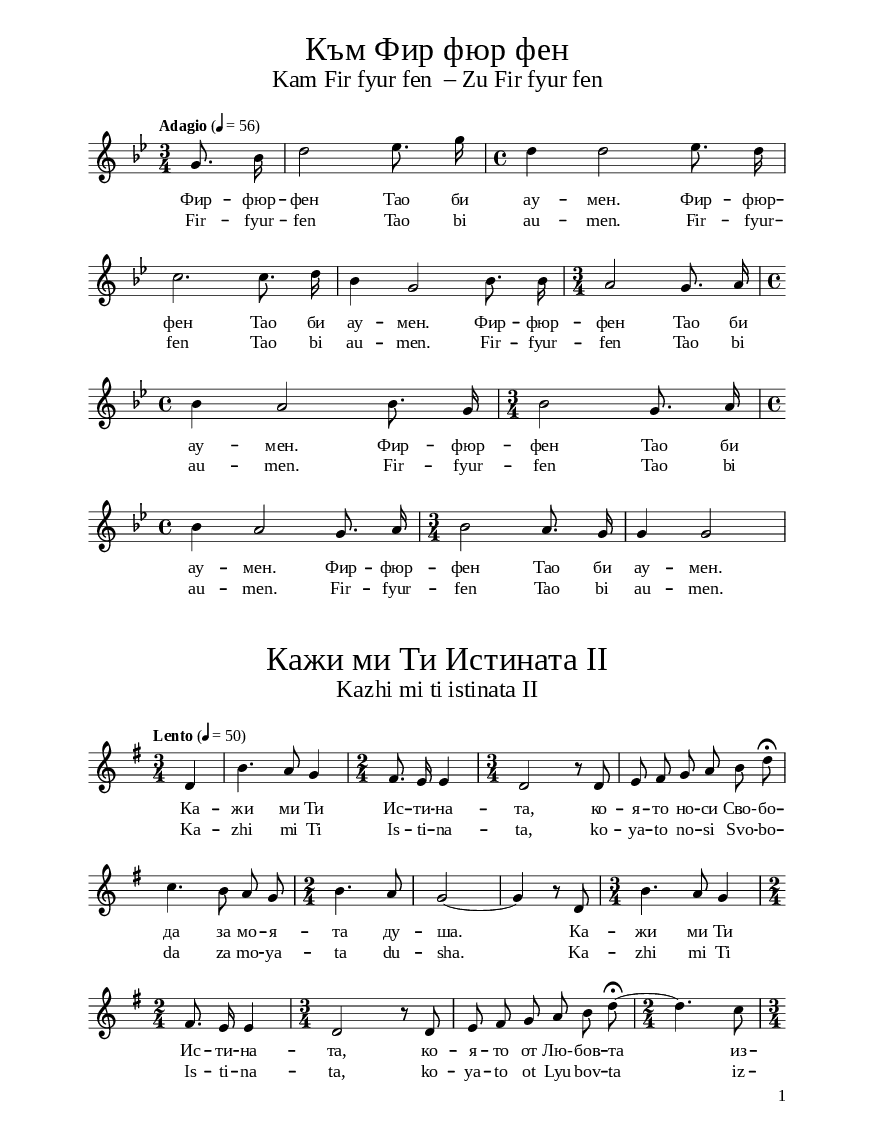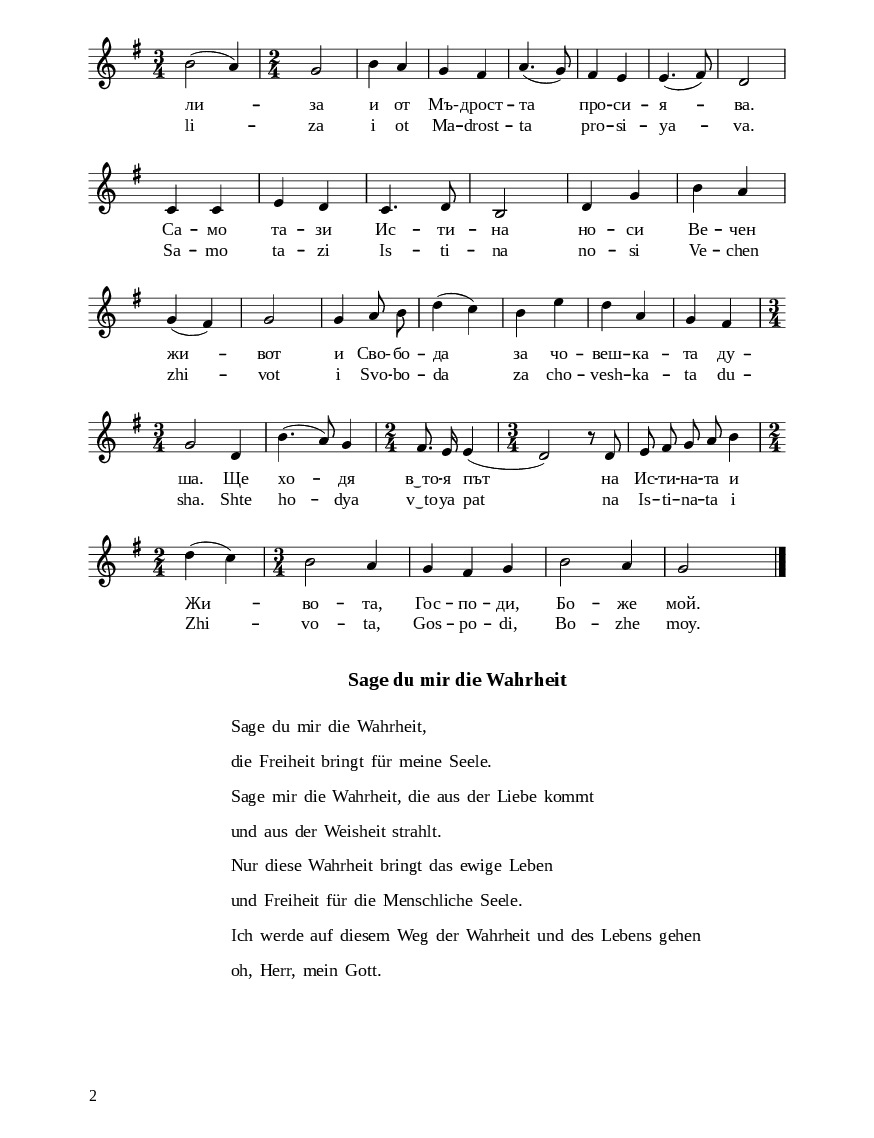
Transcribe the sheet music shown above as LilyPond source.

\version "2.24.0"

% include paper part and global functions
\include "include/globals.ily"

\bookpart {
  \include "include/bookpart-paper.ily"
  \score {
    \include "include/score-layout.ily"

    \new Voice \relative  c' {
      \clef treble
      \key g \minor
      \time 3/4
      \tempoFunc "Adagio" 4 "56"
      \autoBeamOff

      \partial 4 g'8. bes16 | d2 es8. g16 | \time 4/4 d4 d2 es8. d16 | \break

      c2. c8. d16 | bes4 g2 bes8. bes16 | \time 3/4 a2 g8. a16| \time 4/4 \break

      bes4 a2 bes8. g16 | \time 3/4 bes2 g8. a16 | \time 4/4 \break

      bes4 a2 g8. a16| \time 3/4 bes2 a8. g16 | g4 g2| \break
    }

    \addlyrics {
      Фир -- фюр --
      фен Тао би ау -- мен. Фир -- фюр --
      фен Тао би ау -- мен. Фир -- фюр --
      фен Тао би ау -- мен. Фир -- фюр --
      фен Тао би ау -- мен. Фир -- фюр --
      фен Тао би ау -- мен.}
      \addlyrics {
        Fir -- fyur --
        fen Tao bi au -- men. Fir -- fyur --
        fen Tao bi au -- men. Fir -- fyur --
        fen Tao bi au -- men. Fir -- fyur --
        fen Tao bi au -- men. Fir -- fyur --
        fen Tao bi au -- men.}

        \header {
          title = \titleFunc "Към Фир фюр фен" "Kam Fir fyur fen  – Zu Fir fyur fen"
        }

        \midi{}

      } % score



     \include "include/bookpart-paper.ily"
  \score {
    \include "include/score-layout.ily"

    \new Voice \absolute {
      \clef treble
      \key g \major
      \time 3/4
      \tempoFunc "Lento" 4 "50"
      \autoBeamOff

      \partial 4
      d'4 | % 2
      b'4.  a'8  g'4 | % 3
      \time 2/4  | % 3
      fis'8.  e'16  e'4 | % 4
      \time 3/4  | % 4
      d'2 r8  d'8 | % 5
      e'8  fis'8  g'8  a'8
      b'8  d''8 ^\fermata \break | % 6
      c''4.  b'8  a'8  g'8 | % 7
      \time 2/4  | % 7
      b'4.  a'8 | % 8
      g'2 ~ | % 9
      g'4 r8  d'8 |
      \time 3/4  |
      b'4.  a'8  g'4 \break | % 11
      \time 2/4  | % 11
      fis'8.  e'16  e'4  | % 12
      \time 3/4  | % 12
      d'2 r8  d'8 | % 13
      e'8  fis'8  g'8  a'8
      b'8  d''8 ~ ^\fermata  \time 2/4 | % 14
     d''4.  c''8 \break | \time 3/4 b'2  (a'4)  | % 16
      
      \time 2/4 g'2   % 17
      b'4  a'4 | % 18
      g'4  fis'4 | % 19
      a'4. (  g'8 ) |
      fis'4  e'4 | % 21
      e'4. (  fis'8 ) | % 22
      d'2 \break | % 23
      c'4  c'4 | % 24
      e'4  d'4 | % 25
      c'4.  d'8 | % 26
      b2 | % 27
      d'4  g'4 | % 28
      b'4  a'4 \break | % 29
      g'4 (  fis'4 ) |
      g'2 | % 31
      g'4  a'8  b'8 | % 32
      d''4 (  c''4 ) | % 33
      b'4  e''4 | % 34
      d''4  a'4 | % 35
      g'4  fis'4 \break | % 36
      \time 3/4  | % 36
      g'2  d'4 | % 37
      b'4. (  a'8 )  g'4 | % 38
      \time 2/4  | % 38
      fis'8.  e'16  e'4 ( | % 39
      \time 3/4  | % 39
      d'2 ) r8  d'8 |
      e'8  fis'8  g'8  a'8
      b'4 \break | % 41
      \time 2/4  | % 41
      d''4 (  c''4 ) | % 42
      \time 3/4  | % 42
      b'2  a'4 | % 43
      g'4  fis'4  g'4 | % 44
      b'2  a'4 | % 45
      g'2 s4 \bar "|."



    }

    \addlyrics {
      Ка -- жи ми Ти Ис -- ти -- на -- та,
      ко -- я -- то но -- си "Сво-" -- бо --
      да за мо -- я -- та ду -- ша.
      Ка -- жи ми Ти Ис -- ти -- на -- та,
      ко -- я -- то от "Лю-" -- бов -- та
      из -- ли --  за и от "Мъ-" --
      дрост -- та  про -- си -- я --
      ва. Са -- мо та -- зи Ис -- ти -- на
      но -- си Ве -- чен жи -- вот и
      "Сво-" -- бо -- да  за чо -- веш --
      ка -- та ду -- ша. Ще хо -- дя
      в‿то -- я път  на Ис -- ти --
      на -- та и Жи -- во -- та, Гос --
      по -- ди, Бо -- же мой. Ка -- жи ми
      Ти Ис -- ти -- на -- та, ко -- я --
      то но -- си Сво -- бо -- да за мо
      -- я -- та ду -- ша.}
      \addlyrics {
        Ka -- zhi mi Ti Is -- ti -- na -- ta,
        ko -- ya -- to no -- si Svo -- bo --
        da za mo -- ya -- ta du -- sha.
        Ka -- zhi mi Ti Is -- ti -- na -- ta,
        ko -- ya -- to ot Lyu -- bov -- ta
        iz -- li --  za i ot Ma --
        drost -- ta  pro -- si -- ya --
        va. Sa -- mo ta -- zi Is -- ti -- na
        no -- si Ve -- chen zhi -- vot i
        Svo -- bo -- da  za cho -- vesh --
        ka -- ta du -- sha. Shte ho -- dya
        v‿to -- ya pat  na Is -- ti --
        na -- ta i Zhi -- vo -- ta, Gos --
        po -- di, Bo -- zhe moy. Ka -- zhi mi
        Ti Is -- ti -- na -- ta, ko -- ya --
        to no -- si Svo -- bo -- da za mo
        -- ya -- ta du -- sha.}

        \header {
          title = \titleFunc "Кажи ми Ти Истината II" "Kazhi mi ti istinata II"
        }

        \midi{}

      } % score



      % include foreign translation(s) of the song
      \version "2.18.2"

%\markup {  \vspace #1.9 }

\markup {  \hspace #25   \huge\bold "Sage du mir die Wahrheit"  }

\markup {
  \hspace #1
  \fontsize #+1 {

    \halign #-1.5 {


      \column {
        \line { " " }


        \line { " "Sage du mir die Wahrheit,}

        \line { " "die Freiheit bringt für meine Seele. }

        \line { " " Sage mir die Wahrheit, die aus der Liebe kommt}

        \line { " "        und aus der Weisheit strahlt.}

        \line { " "  Nur diese Wahrheit bringt  das ewige Leben }
        \line { " "  und Freiheit für die Menschliche Seele.  }
        \line { " " Ich werde auf diesem Weg der Wahrheit und des Lebens gehen}
        \line { " " oh, Herr, mein Gott. }
        \line { " "  }






      }

    }
  }
}
%}


    } % bookpart


